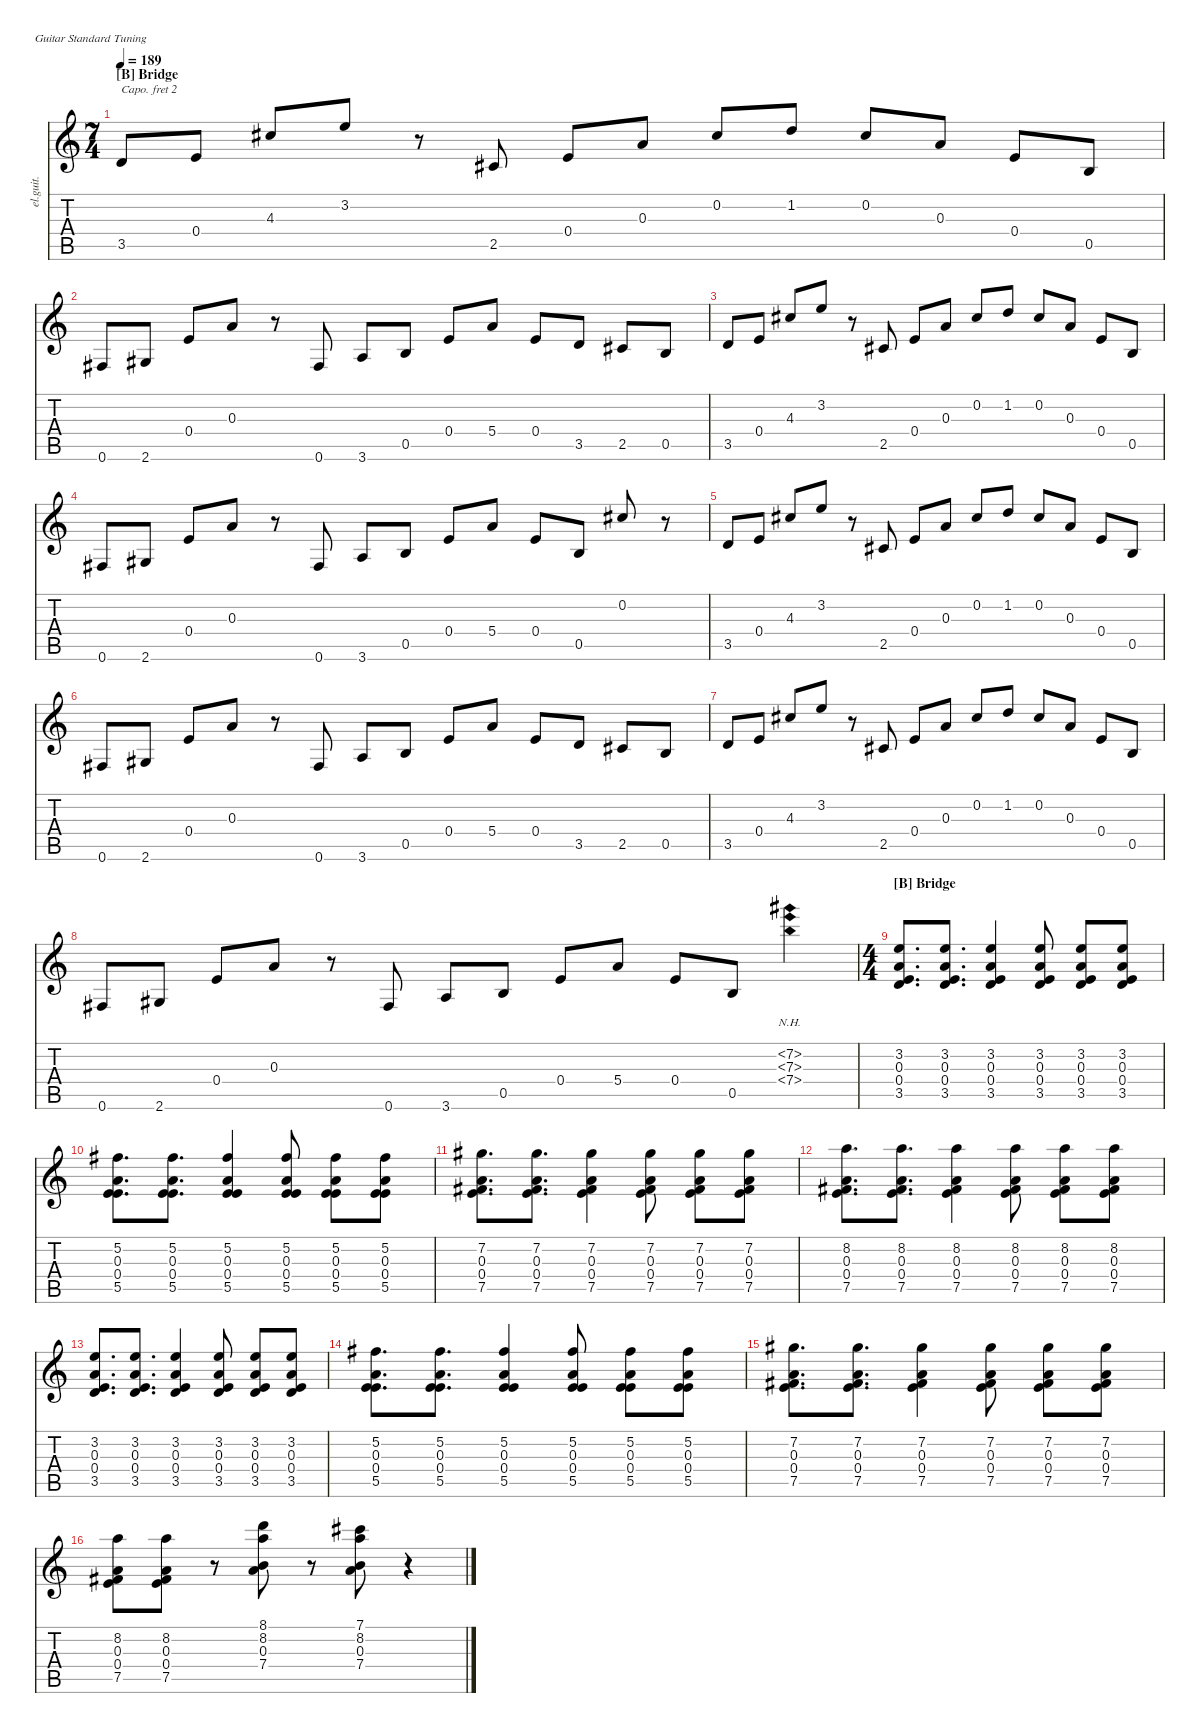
\defaultSystemsLayout 4
\hideDynamics
\bracketExtendMode nobrackets
\track ("Clean Guitar" "el.guit.") {instrument electricguitarclean}
\staff {score tabs}
\capo 2
\tuning (E4 B3 G3 D3 A2 E2)
\ts (7 4)
\section ("B" "Bridge")
\tempo 189
\clef g2
\ks aminor
3.5.8{dy mf beam Up} 0.4.8{beam Up} 4.3{acc #}.8{beam Up} 3.2.8{beam Up} r.8{beam Up} 2.5{acc #}.8{beam Up} 0.4.8{beam Up} 0.3.8{beam Up} 0.2{acc #}.8{beam Up} 1.2.8{beam Up} 0.2{acc #}.8{beam Up} 0.3.8{beam Up} 0.4.8{beam Up} 0.5.8{beam Up} |
0.6{acc #}.8{beam Up} 2.6{acc #}.8{beam Up} 0.4.8{beam Up} 0.3.8{beam Up} r.8{beam Up} 0.6{acc #}.8{beam Up} 3.6.8{beam Up} 0.5.8{beam Up} 0.4.8{beam Up} 5.4.8{beam Up} 0.4.8{beam Up} 3.5.8{beam Up} 2.5{acc #}.8{beam Up} 0.5.8{beam Up} |
3.5.8{beam Up} 0.4.8{beam Up} 4.3{acc #}.8{beam Up} 3.2.8{beam Up} r.8{beam Up} 2.5{acc #}.8{beam Up} 0.4.8{beam Up} 0.3.8{beam Up} 0.2{acc #}.8{beam Up} 1.2.8{beam Up} 0.2{acc #}.8{beam Up} 0.3.8{beam Up} 0.4.8{beam Up} 0.5.8{beam Up} |
0.6{acc #}.8{beam Up} 2.6{acc #}.8{beam Up} 0.4.8{beam Up} 0.3.8{beam Up} r.8{beam Up} 0.6{acc #}.8{beam Up} 3.6.8{beam Up} 0.5.8{beam Up} 0.4.8{beam Up} 5.4.8{beam Up} 0.4.8{beam Up} 0.5.8{beam Up} 0.2{acc #}.8{beam Up} r.8{beam Down} |
3.5.8{beam Up} 0.4.8{beam Up} 4.3{acc #}.8{beam Up} 3.2.8{beam Up} r.8{beam Up} 2.5{acc #}.8{beam Up} 0.4.8{beam Up} 0.3.8{beam Up} 0.2{acc #}.8{beam Up} 1.2.8{beam Up} 0.2{acc #}.8{beam Up} 0.3.8{beam Up} 0.4.8{beam Up} 0.5.8{beam Up} |
0.6{acc #}.8{beam Up} 2.6{acc #}.8{beam Up} 0.4.8{beam Up} 0.3.8{beam Up} r.8{beam Up} 0.6{acc #}.8{beam Up} 3.6.8{beam Up} 0.5.8{beam Up} 0.4.8{beam Up} 5.4.8{beam Up} 0.4.8{beam Up} 3.5.8{beam Up} 2.5{acc #}.8{beam Up} 0.5.8{beam Up} |
3.5.8{beam Up} 0.4.8{beam Up} 4.3{acc #}.8{beam Up} 3.2.8{beam Up} r.8{beam Up} 2.5{acc #}.8{beam Up} 0.4.8{beam Up} 0.3.8{beam Up} 0.2{acc #}.8{beam Up} 1.2.8{beam Up} 0.2{acc #}.8{beam Up} 0.3.8{beam Up} 0.4.8{beam Up} 0.5.8{beam Up} |
0.6{acc #}.8{beam Up} 2.6{acc #}.8{beam Up} 0.4.8{beam Up} 0.3.8{beam Up} r.8{beam Up} 0.6{acc #}.8{beam Up} 3.6.8{beam Up} 0.5.8{beam Up} 0.4.8{beam Up} 5.4.8{beam Up} 0.4.8{beam Up} 0.5.8{beam Up} (7.2{nh acc #} 7.3{nh} 7.4{nh}).4{beam Down} |
\ts (4 4)
\section ("B" "Bridge")
(3.5 0.4 0.3 3.2).8{d beam Up} (3.5 3.2 0.3 0.4).8{d beam Up} (3.5 3.2 0.3 0.4).4{beam Up} (3.5 3.2 0.3 0.4).8{beam Up} (3.5 3.2 0.3 0.4).8{beam Up} (3.5 3.2 0.3 0.4).8{beam Up} |
(5.5 0.4 0.3 5.2{acc #}).8{d beam Down} (5.5 5.2{acc #} 0.3 0.4).8{d beam Down} (5.5 5.2{acc #} 0.3 0.4).4{beam Up} (5.5 5.2{acc #} 0.3 0.4).8{beam Up} (5.5 5.2{acc #} 0.3 0.4).8{beam Down} (5.5 5.2{acc #} 0.3 0.4).8{beam Down} |
(7.5{acc #} 0.4 0.3 7.2{acc #}).8{d beam Down} (7.5{acc #} 7.2{acc #} 0.3 0.4).8{d beam Down} (7.5{acc #} 7.2{acc #} 0.3 0.4).4{beam Down} (7.5{acc #} 7.2{acc #} 0.3 0.4).8{beam Down} (7.5{acc #} 7.2{acc #} 0.3 0.4).8{beam Down} (7.5{acc #} 7.2{acc #} 0.3 0.4).8{beam Down} |
(7.5{acc #} 0.4 0.3 8.2).8{d beam Down} (7.5{acc #} 8.2 0.3 0.4).8{d beam Down} (7.5{acc #} 8.2 0.3 0.4).4{beam Down} (7.5{acc #} 8.2 0.3 0.4).8{beam Down} (7.5{acc #} 8.2 0.3 0.4).8{beam Down} (7.5{acc #} 8.2 0.3 0.4).8{beam Down} |
(3.5 0.4 0.3 3.2).8{d beam Up} (3.5 3.2 0.3 0.4).8{d beam Up} (3.5 3.2 0.3 0.4).4{beam Up} (3.5 3.2 0.3 0.4).8{beam Up} (3.5 3.2 0.3 0.4).8{beam Up} (3.5 3.2 0.3 0.4).8{beam Up} |
(5.5 0.4 0.3 5.2{acc #}).8{d beam Down} (5.5 5.2{acc #} 0.3 0.4).8{d beam Down} (5.5 5.2{acc #} 0.3 0.4).4{beam Up} (5.5 5.2{acc #} 0.3 0.4).8{beam Up} (5.5 5.2{acc #} 0.3 0.4).8{beam Down} (5.5 5.2{acc #} 0.3 0.4).8{beam Down} |
(7.5{acc #} 0.4 0.3 7.2{acc #}).8{d beam Down} (7.5{acc #} 7.2{acc #} 0.3 0.4).8{d beam Down} (7.5{acc #} 7.2{acc #} 0.3 0.4).4{beam Down} (7.5{acc #} 7.2{acc #} 0.3 0.4).8{beam Down} (7.5{acc #} 7.2{acc #} 0.3 0.4).8{beam Down} (7.5{acc #} 7.2{acc #} 0.3 0.4).8{beam Down} |
(7.5{acc #} 0.4 0.3 8.2).8{beam Down} (7.5{acc #} 8.2 0.3 0.4).8{beam Down} r.8{beam Down} (0.3 7.4 8.1 8.2).8{beam Down} r.8{beam Down} (8.2 0.3 7.4 7.1{acc #}).8{beam Down} r.4{beam Down}
